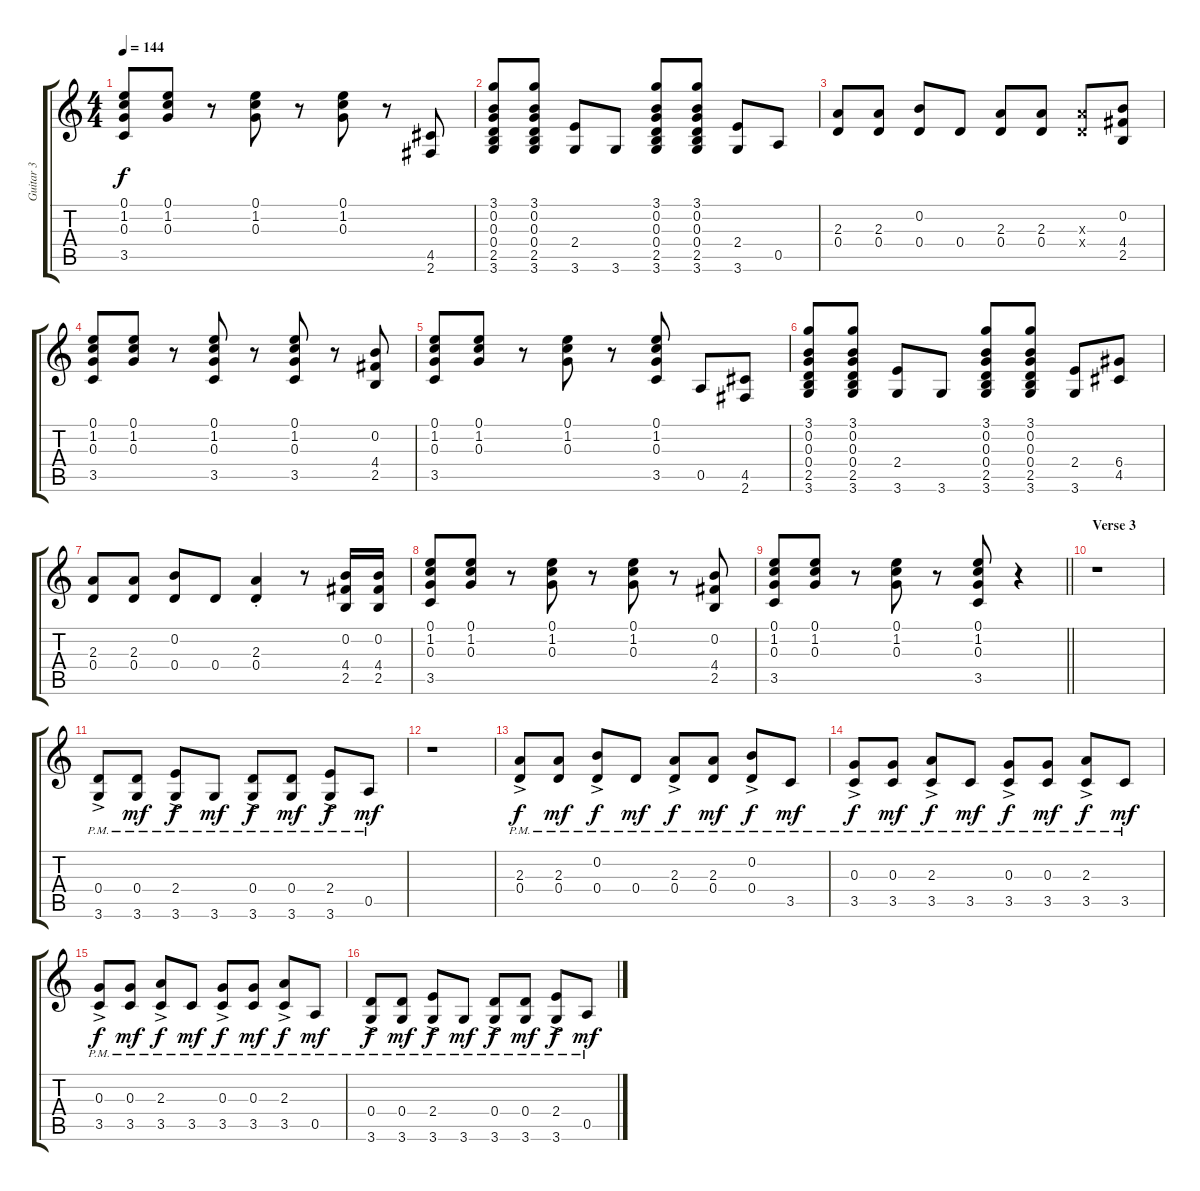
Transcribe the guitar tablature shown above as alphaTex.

\track ("Guitar 3" "Guitar 3") {instrument electricguitarclean}
\staff {score tabs}
\tuning (E4 B3 G3 D3 A2 E2) {hide}
\ts (4 4)
\tempo 144
\clef g2
\ks c
(0.1 1.2 0.3 3.5).8{dy f} (0.1 1.2 0.3).8 r.8 (0.1 1.2 0.3).8 r.8 (0.1 1.2 0.3).8 r.8 (4.5 2.6).8 |
(3.1 0.2 0.3 0.4 2.5 3.6).8 (3.1 0.2 0.3 0.4 2.5 3.6).8 (2.4 3.6).8 3.6.8 (3.1 0.2 0.3 0.4 2.5 3.6).8 (3.1 0.2 0.3 0.4 2.5 3.6).8 (2.4 3.6).8 0.5.8 |
(2.3 0.4).8 (2.3 0.4).8 (0.2 0.4).8 0.4.8 (2.3 0.4).8 (2.3 0.4).8 (2.3{x} 0.4{x}).8 (0.2 4.4 2.5).8 |
(0.1 1.2 0.3 3.5).8 (0.1 1.2 0.3).8 r.8 (0.1 1.2 0.3 3.5).8 r.8 (0.1 1.2 0.3 3.5).8 r.8 (0.2 4.4 2.5).8 |
(0.1 1.2 0.3 3.5).8 (0.1 1.2 0.3).8 r.8 (0.1 1.2 0.3).8 r.8 (0.1 1.2 0.3 3.5).8 0.5.8 (4.5 2.6).8 |
(3.1 0.2 0.3 0.4 2.5 3.6).8 (3.1 0.2 0.3 0.4 2.5 3.6).8 (2.4 3.6).8 3.6.8 (3.1 0.2 0.3 0.4 2.5 3.6).8 (3.1 0.2 0.3 0.4 2.5 3.6).8 (2.4 3.6).8 (6.4 4.5).8 |
(2.3 0.4).8 (2.3 0.4).8 (0.2 0.4).8 0.4.8 (2.3{st} 0.4{st}).4 r.8 (0.2 4.4 2.5).16 (0.2 4.4 2.5).16 |
(0.1 1.2 0.3 3.5).8 (0.1 1.2 0.3).8 r.8 (0.1 1.2 0.3).8 r.8 (0.1 1.2 0.3).8 r.8 (0.2 4.4 2.5).8 |
\barLineRight lightlight
(0.1 1.2 0.3 3.5).8 (0.1 1.2 0.3).8 r.8 (0.1 1.2 0.3).8 r.8 (0.1 1.2 0.3 3.5).8 r.4 |
\section ("" "Verse 3")
r.1 |
(0.4{ac pm} 3.6{ac pm}).8 (0.4{pm} 3.6{pm}).8{dy mf} (2.4{ac pm} 3.6{ac pm}).8{dy f} 3.6{pm}.8{dy mf} (0.4{ac pm} 3.6{ac pm}).8{dy f} (0.4{pm} 3.6{pm}).8{dy mf} (2.4{ac pm} 3.6{ac pm}).8{dy f} 0.5{pm}.8{dy mf} |
r.1 |
(2.3{ac pm} 0.4{ac pm}).8{dy f} (2.3{pm} 0.4{pm}).8{dy mf} (0.2{ac pm} 0.4{ac pm}).8{dy f} 0.4{pm}.8{dy mf} (2.3{ac pm} 0.4{ac pm}).8{dy f} (2.3{pm} 0.4{pm}).8{dy mf} (0.2{ac pm} 0.4{ac pm}).8{dy f} 3.5{pm}.8{dy mf} |
(0.3{ac pm} 3.5{ac pm}).8{dy f} (0.3{pm} 3.5{pm}).8{dy mf} (2.3{ac pm} 3.5{ac pm}).8{dy f} 3.5{pm}.8{dy mf} (0.3{ac pm} 3.5{ac pm}).8{dy f} (0.3{pm} 3.5{pm}).8{dy mf} (2.3{ac pm} 3.5{ac pm}).8{dy f} 3.5{pm}.8{dy mf} |
(0.3{ac pm} 3.5{ac pm}).8{dy f} (0.3{pm} 3.5{pm}).8{dy mf} (2.3{ac pm} 3.5{ac pm}).8{dy f} 3.5{pm}.8{dy mf} (0.3{ac pm} 3.5{ac pm}).8{dy f} (0.3{pm} 3.5{pm}).8{dy mf} (2.3{ac pm} 3.5{ac pm}).8{dy f} 0.5{pm}.8{dy mf} |
(0.4{ac pm} 3.6{ac pm}).8{dy f} (0.4{pm} 3.6{pm}).8{dy mf} (2.4{ac pm} 3.6{ac pm}).8{dy f} 3.6{pm}.8{dy mf} (0.4{ac pm} 3.6{ac pm}).8{dy f} (0.4{pm} 3.6{pm}).8{dy mf} (2.4{ac pm} 3.6{ac pm}).8{dy f} 0.5{pm}.8{dy mf}
